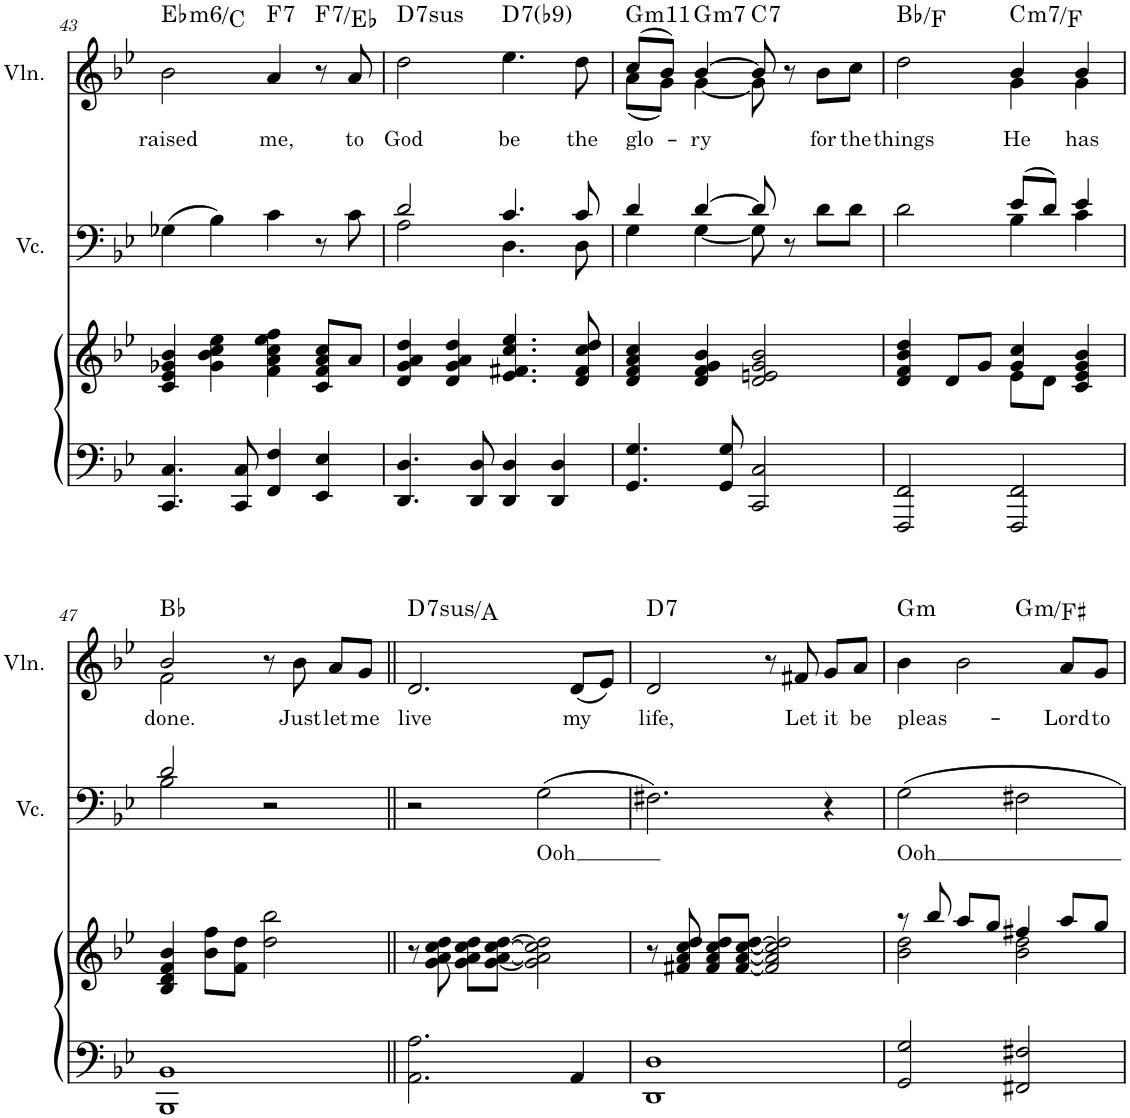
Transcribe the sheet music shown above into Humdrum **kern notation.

**kern	**kern	**kern	**text	**kern	**text	**harte
*part3	*part3	*part2	*part2	*part1	*part1	*part1
*staff4	*staff3	*staff2	*staff2	*staff1	*staff1	*
*I"Piano	*	*I"Violoncello	*	*I"Violin	*	*
*I'Pno	*	*I'Vc.	*	*I'Vln.	*	*
!!LO:PB:g=z
*clefF4	*clefG2	*clefF4	*	*clefG2	*	*
*k[b-e-]	*k[b-e-]	*k[b-e-]	*	*k[b-e-]	*	*
*M4/4	*M4/4	*M4/4	*	*M4/4	*	*
=43	=43	=43	=43	=43	=43	=43
!	!	!	!	!	!LO:LY:b	!LO:H:kt=m6
4.CC/ 4.C/	4c/ 4e-/ 4g-X/ 4b-/	(4G-X\	.	2b-\	raised	Eb:min6/6
.	4g-\ 4b-\ 4cc\ 4ee-\	4B-\)	.	.	.	.
8CC/ 8C/	.	.	.	.	.	.
!	!	!	!	!	!LO:LY:b	!LO:H:kt=7
4FF/ 4F/	4f\ 4a\ 4cc\ 4ee-\ 4ff\	4c\	.	4a/	me,	F:7
!	!	!	!	!	!	!LO:H:kt=7
4EE-/ 4E-/	8c/ 8f/ 8a/ 8cc/L	8r	.	8r	.	F:7/b7
!	!	!	!	!	!LO:LY:b	!
.	8a/J	8c\	.	8a/	to	.
=44	=44	=44	=44	=44	=44	=44
*	*	*^	*	*	*	*
!	!	!	!	!	!	!LO:LY:b	!LO:H:kt=7sus
4.DD/ 4.D/	4d/ 4g/ 4a/ 4dd/	2d/	2A\	.	2dd\	God	D:sus4(7)
.	4d/ 4g/ 4a/ 4dd/	.	.	.	.	.	.
8DD/ 8D/	.	.	.	.	.	.	.
!	!	!	!	!	!	!LO:LY:b	!LO:H:kt=7
4DD/ 4D/	4.e-/ 4.f#X/ 4.cc/ 4.ee-/	4.c/	4.D\	.	4.ee-\	be	D:7(b9)
4DD/ 4D/	.	.	.	.	.	.	.
!	!	!	!	!	!	!LO:LY:b	!
.	8d/ 8f#/ 8cc/ 8dd/	8c/	8D\	.	8dd\	the	.
=45	=45	=45	=45	=45	=45	=45	=45
!	!	!	!	!	!	!LO:LY:b	!LO:H:kt=m11
*	*	*	*	*	*^	*	*
4.GG/ 4.G/	4d/ 4f/ 4a/ 4cc/	4d/	4G\	.	(8cc/L	(8a\L	glo-	G:min9(11)
.	.	.	.	.	8b-/J)	8g\J)	.	.
!	!	!	!	!	!	!	!LO:LY:b	!LO:H:kt=m7
.	4d/ 4f/ 4g/ 4b-/	[4d/	[4G\	.	[4b-/	[4g\	-ry	G:min7
8GG/ 8G/	.	.	.	.	.	.	.	.
!	!	!	!	!	!	!	!	!LO:H:kt=7
2CC/ 2C/	2d/ 2en/ 2g/ 2b-/	8d/]	8G\]	.	8b-/]	8g\]	.	C:7
.	.	8r	4.ryy	.	8r	4.ryy	.	.
!	!	!	!	!	!	!	!LO:LY:b	!
.	.	8d\L	.	.	8b-\L	.	for	.
!	!	!	!	!	!	!	!LO:LY:b	!
.	.	8d\J	.	.	8cc\J	.	the	.
=46	=46	=46	=46	=46	=46	=46	=46	=46
*	*^	*	*	*	*	*	*	*
!	!	!	!	!	!	!	!	!LO:LY:b	!
2FFF/ 2FF/	4d/ 4f/ 4b-/ 4dd/	2ryy	2d\	2ryy	.	2dd\	2ryy	things	Bb:maj/5
.	8d/L	.	.	.	.	.	.	.	.
.	8g/J	.	.	.	.	.	.	.	.
!	!	!	!	!	!	!	!	!LO:LY:b	!LO:H:kt=m7
2FFF/ 2FF/	4g/ 4cc/	8e-\L	(8e-/L	4B-\	.	4b-/	4g\	He	C:min7/4
.	.	8d\J	8d/J)	.	.	.	.	.	.
!	!	!	!	!	!	!	!	!LO:LY:b	!
.	4c/ 4e-/ 4g/ 4b-/	4ryy	4e-/	4c\	.	4b-/	4g\	has	.
!!LO:LB:g=z	!!
=47	=47	=47	=47	=47	=47	=47	=47	=47	=47
!	!	!	!	!	!	!	!	!LO:LY:b	!
*	*v	*v	*	*	*	*	*	*	*
1BBB- 1BB-	4B-/ 4d/ 4f/ 4b-/	2d/	2B-\	.	2b-/	2f\	done.	Bb:maj
.	8b-\ 8ff\L	.	.	.	.	.	.	.
.	8f\ 8dd\J	.	.	.	.	.	.	.
.	2dd\ 2bb-\	2r	2ryy	.	8r	2ryy	.	.
!	!	!	!	!	!	!	!LO:LY:b	!
.	.	.	.	.	8b-\	.	Just	.
!	!	!	!	!	!	!	!LO:LY:b	!
.	.	.	.	.	8a/L	.	let	.
!	!	!	!	!	!	!	!LO:LY:b	!
.	.	.	.	.	8g/J	.	me	.
*	*	*v	*v	*	*	*	*	*
*	*	*	*	*v	*v	*	*
=48||	=48||	=48||	=48||	=48||	=48||	=48||
!	!	!	!	!	!LO:LY:b	!LO:H:kt=7sus
2.AA\ 2.A\	8r	2r	.	2.d/	live	D:sus4(7)/5
.	8g\ 8a\ 8cc\ 8dd\	.	.	.	.	.
.	8g\ 8a\ 8cc\ 8dd\L	.	.	.	.	.
.	[8g\ [8a\ [8cc\ [8dd\J	.	.	.	.	.
!	!	!	!LO:LY:b	!	!	!
.	2g\] 2a\] 2cc\] 2dd\]	(2G\	Ooh	.	.	.
!	!	!	!	!	!LO:LY:b	!
4AA/	.	.	.	(8d/L	my	.
.	.	.	.	8e-/J)	.	.
=49	=49	=49	=49	=49	=49	=49
!	!	!	!	!	!LO:LY:b	!LO:H:kt=7
1DD 1D	8r	2.F#X\)	.	2d/	life,	D:7
.	8f#X/ 8a/ 8cc/ 8dd/	.	.	.	.	.
.	8f#/ 8a/ 8cc/ 8dd/L	.	.	.	.	.
.	[8f#/ [8a/ [8cc/ [8dd/J	.	.	.	.	.
.	2f#/] 2a/] 2cc/] 2dd/]	.	.	8r	.	.
!	!	!	!	!	!LO:LY:b	!
.	.	.	.	8f#X/	Let	.
!	!	!	!	!	!LO:LY:b	!
.	.	4r	.	8g/L	it	.
!	!	!	!	!	!LO:LY:b	!
.	.	.	.	8a/J	be	.
=50	=50	=50	=50	=50	=50	=50
*	*^	*	*	*	*	*
!	!	!	!	!LO:LY:b	!	!LO:LY:b	!LO:H:kt=m
*	*	*	*	*	*^	*	*
2GG/ 2G/	8r	2b-\ 2dd\	2G\	Ooh	4b-\	2ryy	pleas-	G:min
.	8bb-/	.	.	.	.	.	.	.
.	8aa/L	.	.	.	2b-\	.	.	.
.	8gg/J	.	.	.	.	.	.	.
!	!	!	!	!	!	!	!	!LO:H:kt=m
2FF#X/ 2F#X/	4ff#X/	2b-\ 2dd\	2F#X\	.	.	2ryy	.	G:min/7
!	!	!	!	!	!	!	!LO:LY:b	!
.	8aa/L	.	.	.	8a/L	.	Lord	.
!	!	!	!	!	!	!	!LO:LY:b	!
.	8gg/J	.	.	.	8g/J	.	to	.
*	*v	*v	*	*	*v	*v	*	*
=	=	=	=	=	=	=
*-	*-	*-	*-	*-	*-	*-
